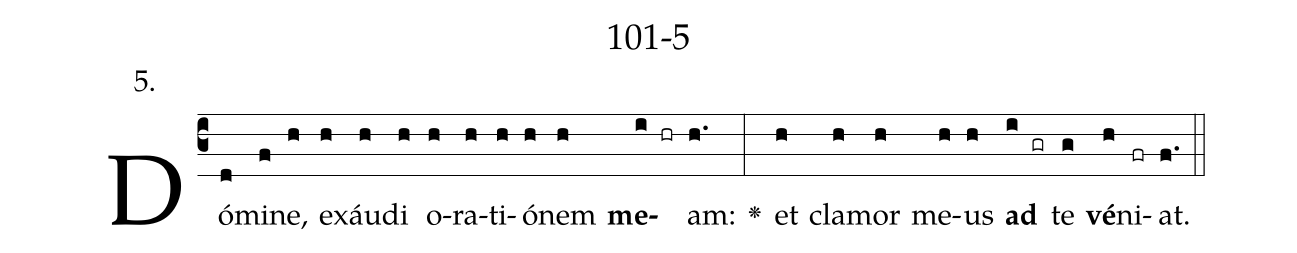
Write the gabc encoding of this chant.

name: 101-5;
annotation: 5.;
%%
(c3)Dó(d)mi(f)ne,(h) ex(h)áu(h)di(h) o(h)ra(h)ti(h)ó(h)nem(h) <b>me</b>(i hr)am:(h.) <v>\greheightstar</v>(:) et(h) cla(h)mor(h) me(h)us(h) <b>ad</b>(i gr) te(g) <b>vé</b>(h)ni(fr)at.(f.) (::)


%E(h) u(h) o(i) u(g) a(h) e.(f.) (::)
